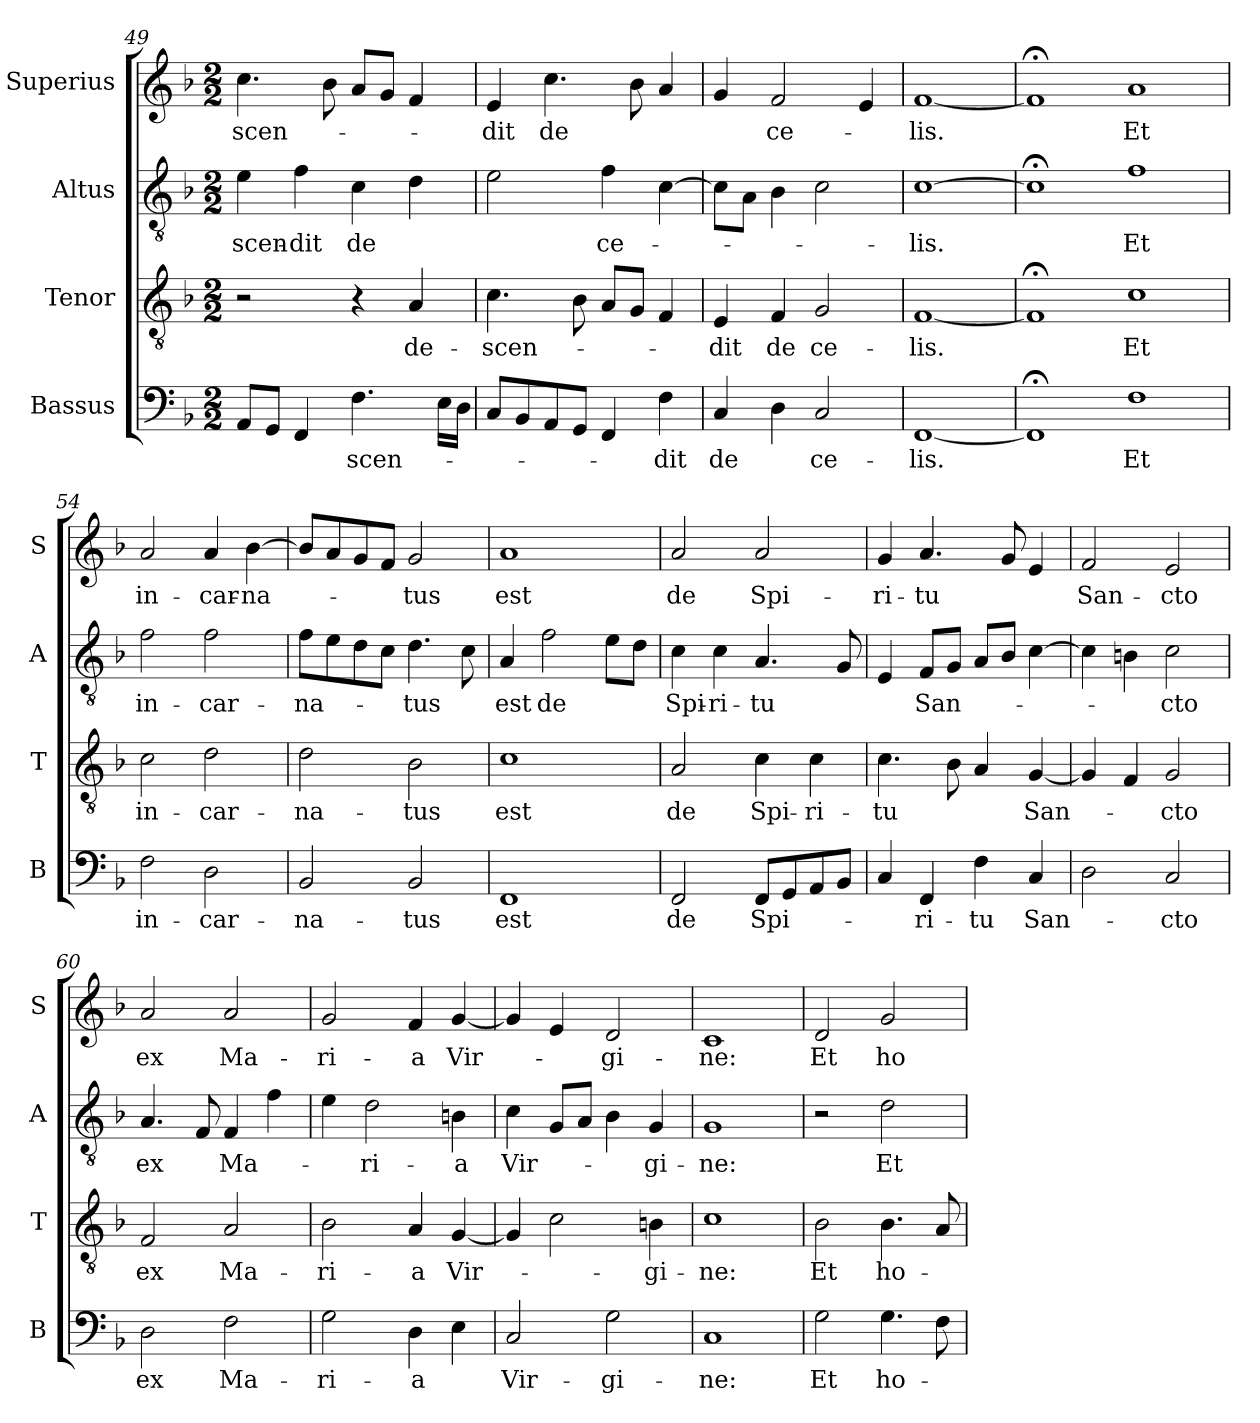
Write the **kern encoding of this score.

**kern	**text	**kern	**text	**kern	**text	**kern	**text
*part4	*part4	*part3	*part3	*part2	*part2	*part1	*part1
*staff4	*staff4	*staff3	*staff3	*staff2	*staff2	*staff1	*staff1
*I"Bassus	*	*I"Tenor	*	*I"Altus	*	*I"Superius	*
*I'B	*	*I'T	*	*I'A	*	*I'S	*
*clefF4	*	*clefGv2	*	*clefGv2	*	*clefG2	*
*k[b-]	*	*k[b-]	*	*k[b-]	*	*k[b-]	*
*M2/2	*	*M2/2	*	*M2/2	*	*M2/2	*
=49	=49	=49	=49	=49	=49	=49	=49
8AAL	.	2r	.	4e	-scen-	4.cc	-scen-
8GGJ	.	.	.	.	.	.	.
4FF	.	.	.	4f	-dit	.	.
.	.	.	.	.	.	8b-	.
4.F	-scen-	4r	.	4c	de	8aL	.
.	.	.	.	.	.	8gJ	.
.	.	4A	de-	4d	.	4f	.
16ELL	.	.	.	.	.	.	.
16DJJ	.	.	.	.	.	.	.
=50	=50	=50	=50	=50	=50	=50	=50
8CL	.	4.c	-scen-	2e	.	4e	-dit
8BB-	.	.	.	.	.	.	.
8AA	.	.	.	.	.	4.cc	de
8GGJ	.	8B-	.	.	.	.	.
4FF	.	8AL	.	4f	ce-	.	.
.	.	8GJ	.	.	.	8b-	.
4F	-dit	4F	.	[4c	.	4a	.
=51	=51	=51	=51	=51	=51	=51	=51
4C	de	4E	-dit	8cL]	.	4g	.
.	.	.	.	8AJ	.	.	.
4D	.	4F	de	4B-	.	2f	ce-
2C	ce-	2G	ce-	2c	.	.	.
.	.	.	.	.	.	4e	.
=52	=52	=52	=52	=52	=52	=52	=52
[1FF	-lis.	[1F	-lis.	[1c	-lis.	[1f	-lis.
=53	=53	=53	=53	=53	=53	=53	=53
1FF;<]	.	1F;<]	.	1c;<]	.	1f;<]	.
1F	Et	1c	Et	1f	Et	1a	Et
=54	=54	=54	=54	=54	=54	=54	=54
2F	in-	2c	in-	2f	in-	2a	in-
2D	-car-	2d	-car-	2f	-car-	4a	-car-
.	.	.	.	.	.	[4b-	-na-
=55	=55	=55	=55	=55	=55	=55	=55
2BB-	-na-	2d	-na-	8fL	-na-	8b-L]	.
.	.	.	.	8e	.	8a	.
.	.	.	.	8d	.	8g	.
.	.	.	.	8cJ	.	8fJ	.
2BB-	-tus	2B-	-tus	4.d	-tus	2g	-tus
.	.	.	.	8c	.	.	.
=56	=56	=56	=56	=56	=56	=56	=56
1FF	est	1c	est	4A	est	1a	est
.	.	.	.	2f	de	.	.
.	.	.	.	8eL	.	.	.
.	.	.	.	8dJ	.	.	.
=57	=57	=57	=57	=57	=57	=57	=57
2FF	de	2A	de	4c	Spi-	2a	de
.	.	.	.	4c	-ri-	.	.
8FFL	Spi-	4c	Spi-	4.A	-tu	2a	Spi-
8GG	.	.	.	.	.	.	.
8AA	.	4c	-ri-	.	.	.	.
8BB-J	.	.	.	8G	.	.	.
=58	=58	=58	=58	=58	=58	=58	=58
4C	.	4.c	-tu	4E	.	4g	-ri-
4FF	-ri-	.	.	8FL	San-	4.a	-tu
.	.	8B-	.	8GJ	.	.	.
4F	-tu	4A	.	8AL	.	.	.
.	.	.	.	8B-J	.	8g	.
4C	San-	[4G	San-	[4c	.	4e	.
=59	=59	=59	=59	=59	=59	=59	=59
2D	.	4G]	.	4c]	.	2f	San-
.	.	4F	.	4Bn	.	.	.
2C	-cto	2G	-cto	2c	-cto	2e	-cto
=60	=60	=60	=60	=60	=60	=60	=60
2D	ex	2F	ex	4.A	ex	2a	ex
.	.	.	.	8F	.	.	.
2F	Ma-	2A	Ma-	4F	Ma-	2a	Ma-
.	.	.	.	4f	.	.	.
=61	=61	=61	=61	=61	=61	=61	=61
2G	-ri-	2B-	-ri-	4e	.	2g	-ri-
.	.	.	.	2d	-ri-	.	.
4D	-a	4A	-a	.	.	4f	-a
4E	.	[4G	Vir-	4Bn	-a	[4g	Vir-
=62	=62	=62	=62	=62	=62	=62	=62
2C	Vir-	4G]	.	4c	Vir-	4g]	.
.	.	2c	.	8GL	.	4e	.
.	.	.	.	8AJ	.	.	.
2G	-gi-	.	.	4B-	.	2d	-gi-
.	.	4Bn	-gi-	4G	-gi-	.	.
=63	=63	=63	=63	=63	=63	=63	=63
1C	-ne:	1c	-ne:	1G	-ne:	1c	-ne:
=64	=64	=64	=64	=64	=64	=64	=64
!	!LO:LY:i	!	!	!	!	!	!
2G	Et	2B-	Et	2r	.	2d	Et
!	!LO:LY:i	!	!	!	!	!	!
4.G	ho-	4.B-	ho-	2d	Et	2g	ho-
8F	.	8A	.	.	.	.	.
=	=	=	=	=	=	=	=
*-	*-	*-	*-	*-	*-	*-	*-
